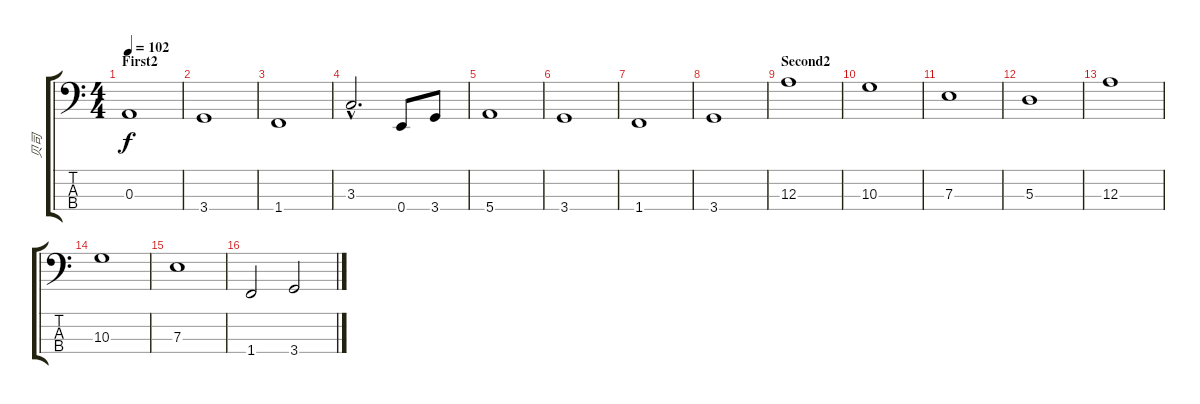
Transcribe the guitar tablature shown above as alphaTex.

\track ("贝司" "贝司") {instrument electricbassfinger}
\staff {score tabs}
\tuning (G2 D2 A1 E1) {hide}
\ts (4 4)
\section ("" "First2")
\tempo 102
\clef f4
\ks c
0.3.1{dy f} |
3.4.1 |
1.4.1 |
3.3{hac}.2{d} 0.4.8 3.4.8 |
5.4.1 |
3.4.1 |
1.4.1 |
3.4.1 |
\section ("" "Second2")
12.3.1 |
10.3.1 |
7.3.1 |
5.3.1 |
12.3.1 |
10.3.1 |
7.3.1 |
1.4.2 3.4.2
